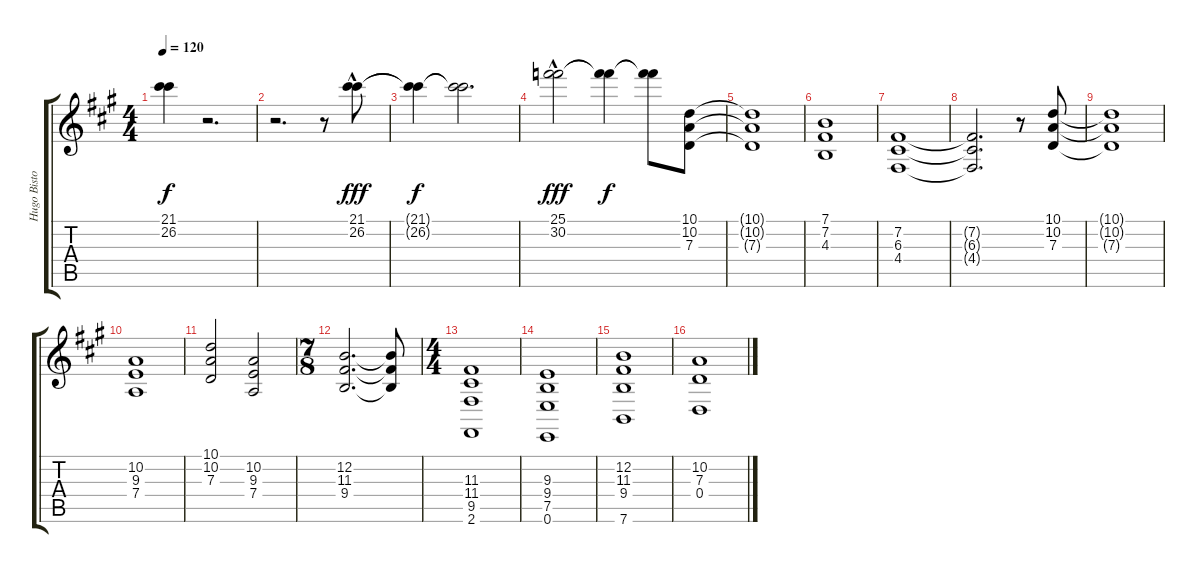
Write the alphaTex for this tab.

\track ("Hugo Bistolfi" "Hugo Bisto") {instrument synthstrings2}
\staff {score tabs}
\tuning (E4 B3 G3 D3 A2 E2) {hide}
\ts (4 4)
\tempo 120
\clef g2
\ks a
(21.1{t} 26.2{t}).4{dy f} r.2{d} |
r.2{d} r.8 (21.1{hac} 26.2{hac}).8{dy fff} |
(21.1{t} 26.2{t}).4{dy f} (21.1{t} 26.2{t}).2{d} |
(25.1{hac} 30.2{hac}).2{dy fff} (25.1{t} 30.2{t}).4{dy f} (25.1{t} 30.2{t}).8 (10.1 10.2 7.3).8{instrument synthstrings2} |
(10.1{t} 10.2{t} 7.3{t}).1 |
(7.1 7.2 4.3).1 |
(7.2 6.3 4.4).1 |
(7.2{t} 6.3{t} 4.4{t}).2{d} r.8 (10.1 10.2 7.3).8 |
(10.1{t} 10.2{t} 7.3{t}).1 |
(10.2 9.3 7.4).1 |
(10.1 10.2 7.3).2 (10.2 9.3 7.4).2 |
\ts (7 8)
(12.2 11.3 9.4).2{d} (12.2{t} 11.3{t} 9.4{t}).8 |
\ts (4 4)
(11.3 11.4 9.5 2.6).1 |
(9.3 9.4 7.5 0.6).1 |
(12.2 11.3 9.4 7.6).1 |
(10.2 7.3 0.4).1
